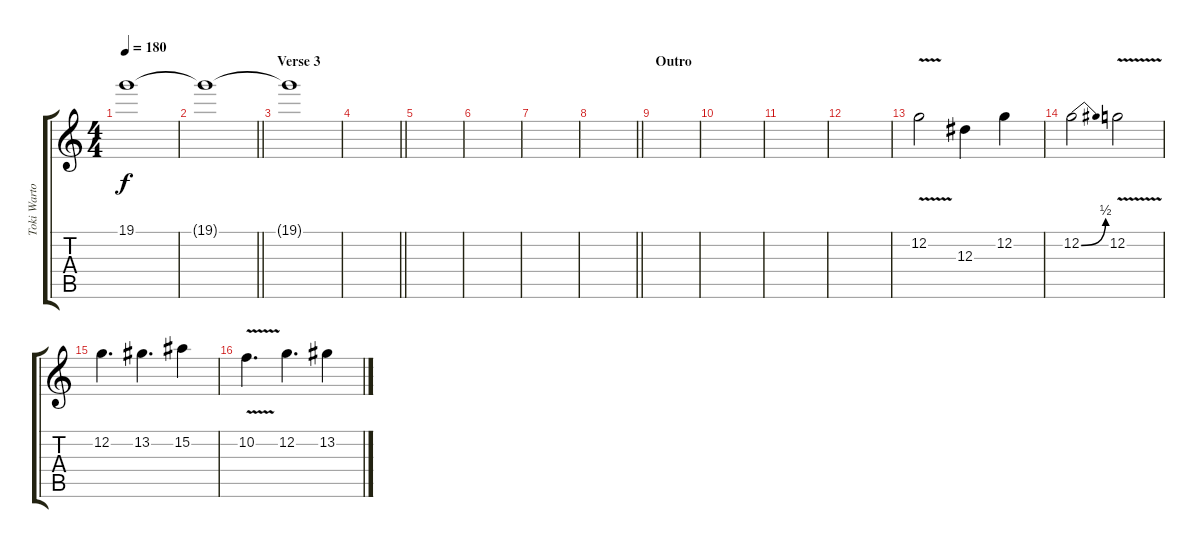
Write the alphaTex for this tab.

\track ("Toki Wartooth (Harmony Guitar)" "Toki Warto") {instrument distortionguitar}
\staff {score tabs}
\tuning (C4 G3 Eb3 Bb2 F2 C2) {hide}
\ts (4 4)
\tempo 180
\clef g2
\ks c
19.1.1{dy f volume 0} |
\barLineRight lightlight
19.1{t}.1 |
\section ("" "Verse 3")
19.1{t}.1 |
\barLineRight lightlight
|
|
|
|
\barLineRight lightlight
|
\section ("" "Outro")
|
|
|
|
12.2{v}.2{volume 12} 12.3.4 12.2.4 |
12.2{be (bend 0 0 60 2)}.2 12.2{v}.2 |
12.2.4{d} 13.2.4{d} 15.2.4 |
10.2{v}.4{d} 12.2.4{d} 13.2.4
